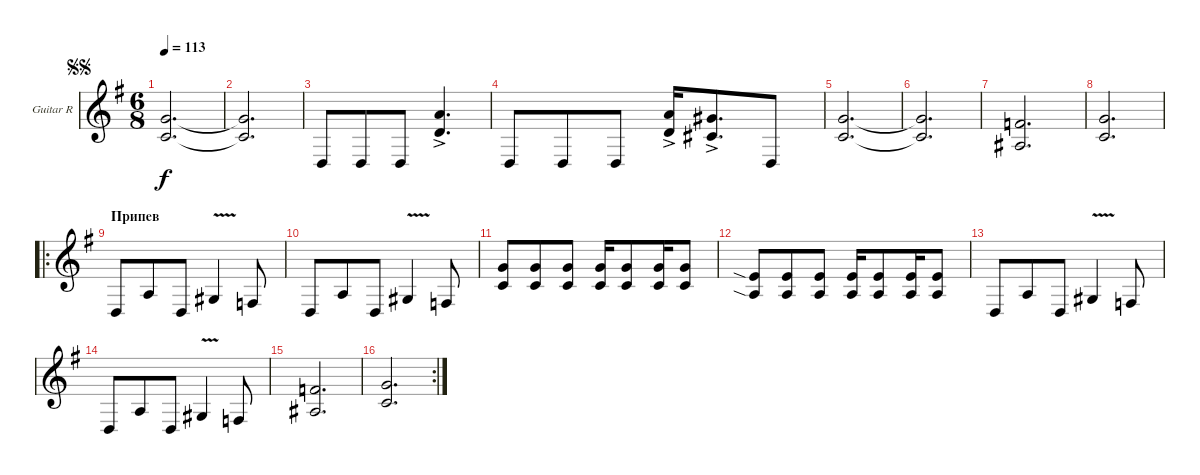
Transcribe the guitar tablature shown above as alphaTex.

\bracketExtendMode groupsimilarinstruments
\firstSystemTrackNameOrientation horizontal
\otherSystemsTrackNameOrientation horizontal
\track ("Guitar R" "Guitar R") {instrument distortionguitar}
\staff {score}
\tuning (D4 A3 F3 C3 G2 D2)
\ts (6 8)
\jump segnosegno
\tempo 113
\clef g2
\ks g
(7.4 5.5).2{d dy f} |
(7.4{t} 5.5{t}).2{d} |
0.6{pm}.8 0.6{pm}.8 0.6{pm}.8 (9.4{ac} 7.5{ac}).4{d} |
0.6{pm}.8 0.6{pm}.8 0.6{pm}.8 (9.4{ac} 7.5{ac}).16 (8.4{ac} 6.5{ac}).8{d} 0.6{pm}.8 |
(7.4 5.5).2{d} |
(7.4{t} 5.5{t}).2{d} |
(5.4 3.5).2{d} |
(7.4 5.5).2{d} |
\ro
\section ("" "Припев")
0.6.8 7.6.8 0.6.8 6.6{v}.4 3.6.8 |
0.6.8 7.6.8 0.6.8 6.6{v}.4 3.6.8 |
(7.4 5.5).8 (7.4 5.5).8 (7.4 5.5).8 (7.4 5.5).16 (7.4 5.5).8 (7.4 5.5).16 (7.4 5.5).8 |
(4.4{sia} 2.5{sia}).8 (4.4 2.5).8 (4.4 2.5).8 (4.4 2.5).16 (4.4 2.5).8 (4.4 2.5).16 (4.4 2.5).8 |
0.6.8 7.6.8 0.6.8 6.6{v}.4 3.6.8 |
0.6.8 7.6.8 0.6.8 6.6{v}.4 3.6.8 |
(5.4 3.5).2{d} |
\rc 2
(7.4 5.5).2{d}
